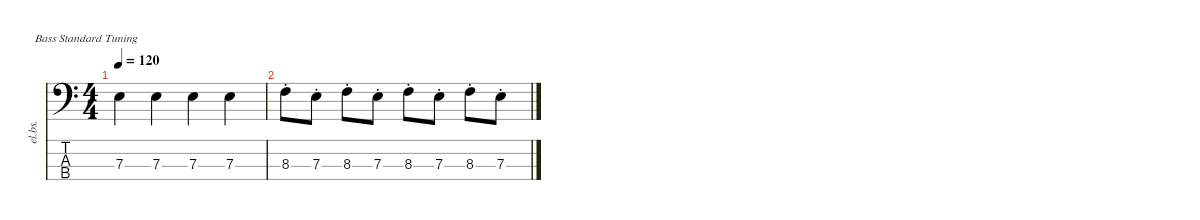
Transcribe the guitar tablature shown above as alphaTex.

\defaultSystemsLayout 4
\hideDynamics
\bracketExtendMode nobrackets
\otherSystemsTrackNameOrientation horizontal
\track ("Electric Bass" "el.bs.") {instrument electricbassfinger}
\staff {score tabs}
\tuning (G2 D2 A1 E1)
\ts (4 4)
\tempo 120
\clef f4
\ks c
7.3.4{dy mf beam Down} 7.3.4{beam Down} 7.3.4{beam Down} 7.3.4{beam Down} |
8.3{st}.8{beam Down} 7.3{st}.8{beam Down} 8.3{st}.8{beam Down} 7.3{st}.8{beam Down} 8.3{st}.8{beam Down} 7.3{st}.8{beam Down} 8.3{st}.8{beam Down} 7.3{st}.8{beam Down}
